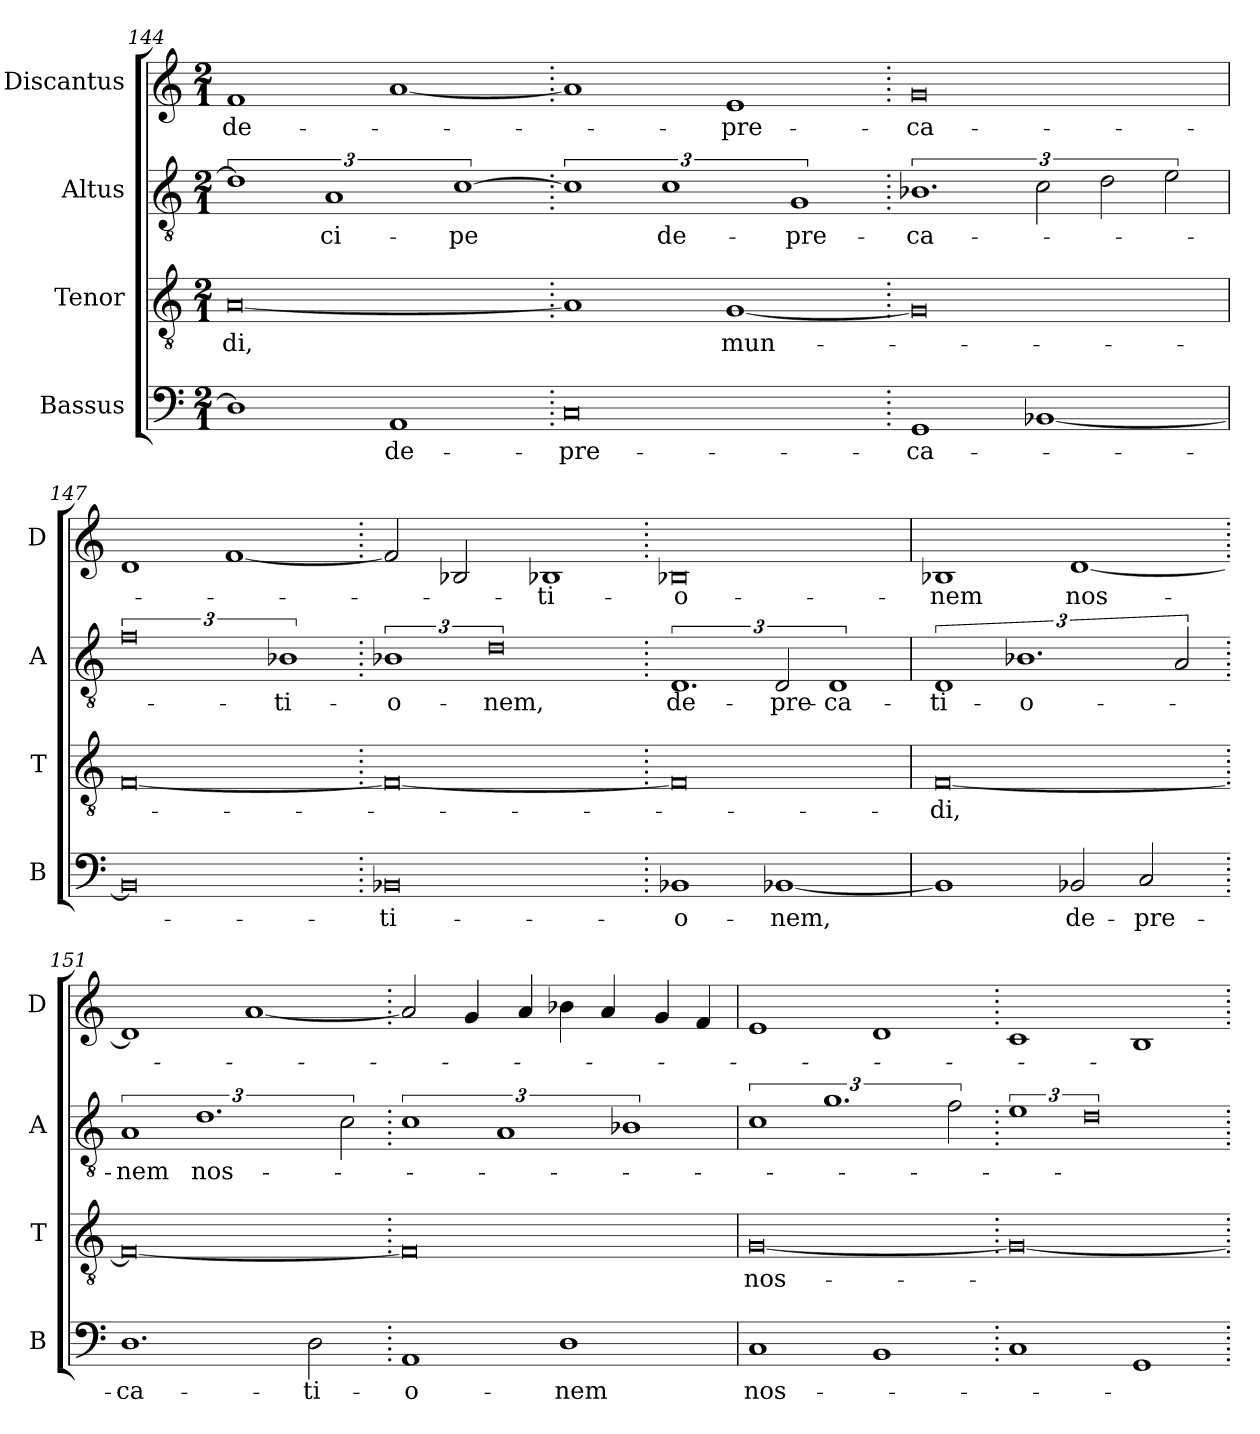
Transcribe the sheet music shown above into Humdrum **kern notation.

**kern	**text	**kern	**text	**kern	**text	**kern	**text
*part4	*part4	*part3	*part3	*part2	*part2	*part1	*part1
*staff4	*staff4	*staff3	*staff3	*staff2	*staff2	*staff1	*staff1
*I"Bassus	*	*I"Tenor	*	*I"Altus	*	*I"Discantus	*
*I'B	*	*I'T	*	*I'A	*	*I'D	*
*clefF4	*	*clefGv2	*	*clefGv2	*	*clefG2	*
*k[]	*	*k[]	*	*k[]	*	*k[]	*
*M2/1	*	*M2/1	*	*M2/1	*	*M2/1	*
=144	=144	=144	=144	=144	=144	=144	=144
1D]	.	[0A	-di,	3%2d]	.	1f	de-
.	.	.	.	3%2A	-ci-	.	.
1AA	de-	.	.	.	.	[1a	.
.	.	.	.	[3%2c	-pe	.	.
=145.	=145.	=145.	=145.	=145.	=145.	=145.	=145.
0C	-pre-	1A]	.	3%2c]	.	1a]	.
.	.	.	.	3%2c	de-	.	.
.	.	[1G	mun-	.	.	1e	-pre-
.	.	.	.	3%2G	-pre-	.	.
=146.	=146.	=146.	=146.	=146.	=146.	=146.	=146.
1GG	-ca-	0G]	.	3%2.B-X	-ca-	0g	-ca-
[1BB-X	.	.	.	3c	.	.	.
.	.	.	.	3d	.	.	.
.	.	.	.	3e	.	.	.
=147	=147	=147	=147	=147	=147	=147	=147
0BB-]	.	[0F	.	3%4f	.	1d	.
.	.	.	.	.	.	[1f	.
.	.	.	.	3%2B-X	-ti-	.	.
=148.	=148.	=148.	=148.	=148.	=148.	=148.	=148.
0BB-X	-ti-	0F_	.	3%2B-X	-o-	2f]	.
.	.	.	.	.	.	2B-X	.
.	.	.	.	3%4d	-nem,	.	.
.	.	.	.	.	.	1B-X	-ti-
=149.	=149.	=149.	=149.	=149.	=149.	=149.	=149.
1BB-X	-o-	0F]	.	3%2.D	de-	0B-X	-o-
[1BB-X	-nem,	.	.	3D	-pre-	.	.
.	.	.	.	3%2D	-ca-	.	.
=150	=150	=150	=150	=150	=150	=150	=150
1BB-]	.	[0F	-di,	3%2D	-ti-	1B-X	-nem
.	.	.	.	3%2.B-X	-o-	.	.
2BB-X	de-	.	.	.	.	[1d	nos-
2C	-pre-	.	.	.	.	.	.
.	.	.	.	3A	.	.	.
=151.	=151.	=151.	=151.	=151.	=151.	=151.	=151.
1.D	-ca-	0F_	.	3%2A	-nem	1d]	.
.	.	.	.	3%2.d	nos-	.	.
.	.	.	.	.	.	[1a	.
2D	-ti-	.	.	.	.	.	.
.	.	.	.	3c	.	.	.
=152.	=152.	=152.	=152.	=152.	=152.	=152.	=152.
1AA	-o-	0F]	.	3%2c	.	2a]	.
.	.	.	.	.	.	4g	.
.	.	.	.	3%2A	.	.	.
.	.	.	.	.	.	4a	.
1D	-nem	.	.	.	.	4b-X	.
.	.	.	.	.	.	4a	.
.	.	.	.	3%2B-X	.	.	.
.	.	.	.	.	.	4g	.
.	.	.	.	.	.	4f	.
=153	=153	=153	=153	=153	=153	=153	=153
1C	nos-	[0G	nos-	3%2c	.	1e	.
.	.	.	.	3%2.g	.	.	.
1BB	.	.	.	.	.	1d	.
.	.	.	.	3f	.	.	.
=154.	=154.	=154.	=154.	=154.	=154.	=154.	=154.
1C	.	0G_	.	3%2e	.	1c	.
.	.	.	.	3%4d	.	.	.
1GG	.	.	.	.	.	1B	.
=.	=.	=.	=.	=.	=.	=.	=.
*-	*-	*-	*-	*-	*-	*-	*-
